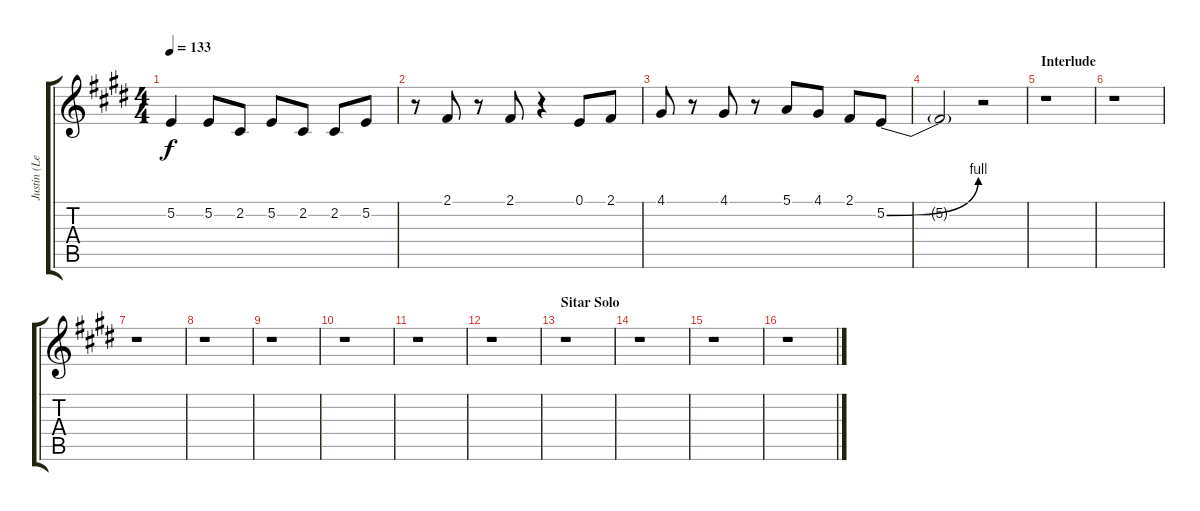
\track ("Justin (Lead Vocals)" "Justin (Le") {instrument trumpet}
\staff {score tabs}
\tuning (E4 B3 G3 D3 A2 E2) {hide}
\ts (4 4)
\tempo 133
\clef g2
\ks e
5.2.4{dy f} 5.2.8 2.2.8 5.2.8 2.2.8 2.2.8 5.2.8 |
r.8 2.1.8 r.8 2.1.8 r.4 0.1.8 2.1.8 |
4.1.8 r.8 4.1.8 r.8 5.1.8 4.1.8 2.1.8 5.2{be (bend 0 0 60 4)}.8 |
5.2{t}.2 r.2 |
\section ("" "Interlude")
r.1 |
r.1 |
r.1 |
r.1 |
r.1 |
r.1 |
r.1 |
r.1 |
\section ("" "Sitar Solo")
r.1 |
r.1 |
r.1 |
r.1
